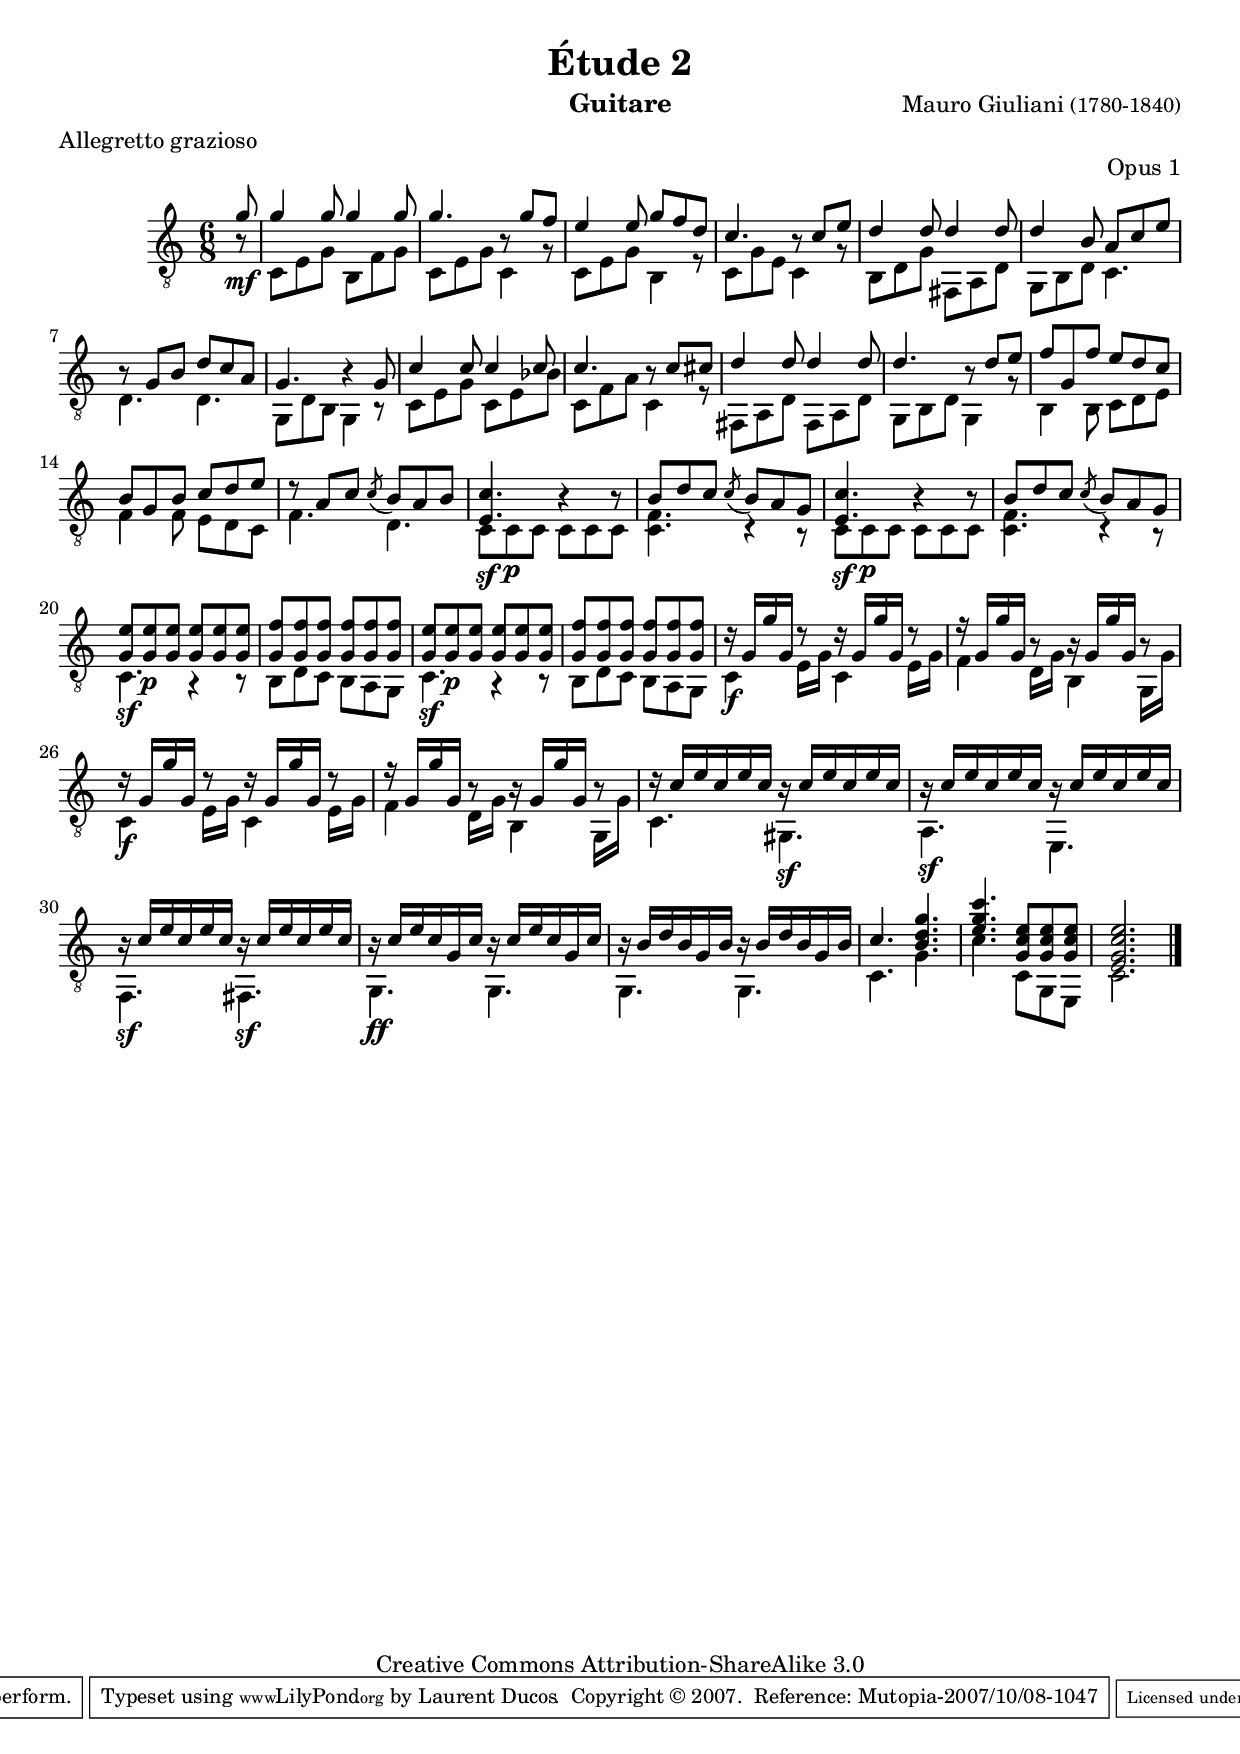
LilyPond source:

\version "2.10.33"

\header {
	title = "Étude 2"
	subtitle = ""
	poet = ""
	composer = \markup { "Mauro Giuliani" \small "(1780-1840)" }
	meter = "Allegretto grazioso"
	opus = "Opus 1"
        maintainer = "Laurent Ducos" 
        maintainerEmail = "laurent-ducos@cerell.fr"
	arranger = ""
	instrument = "Guitare"
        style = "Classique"
	dedication = ""
	piece = ""
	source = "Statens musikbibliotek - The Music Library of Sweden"
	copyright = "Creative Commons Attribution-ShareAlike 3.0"

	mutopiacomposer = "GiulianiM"
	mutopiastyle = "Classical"
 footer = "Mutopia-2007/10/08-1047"
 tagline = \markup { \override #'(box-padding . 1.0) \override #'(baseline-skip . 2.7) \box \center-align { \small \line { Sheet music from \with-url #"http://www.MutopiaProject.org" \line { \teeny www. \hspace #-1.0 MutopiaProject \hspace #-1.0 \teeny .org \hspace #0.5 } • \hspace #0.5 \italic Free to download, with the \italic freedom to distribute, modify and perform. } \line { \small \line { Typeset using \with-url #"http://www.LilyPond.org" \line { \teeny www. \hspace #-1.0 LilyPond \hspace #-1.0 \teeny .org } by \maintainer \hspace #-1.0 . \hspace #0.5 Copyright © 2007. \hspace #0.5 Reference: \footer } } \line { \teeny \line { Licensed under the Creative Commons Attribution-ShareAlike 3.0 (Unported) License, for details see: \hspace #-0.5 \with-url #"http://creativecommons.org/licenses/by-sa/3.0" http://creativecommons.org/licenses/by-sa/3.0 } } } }
}

global =  {
   \set Staff.midiInstrument = "acoustic guitar (nylon)"   
   \clef "G_8" 
   \time 6/8 
   \key c \major
   } 


soprano = \relative c' 
{
   \stemUp
\partial 8 g'8
g4 g8 g4 g8
g4. r8 g8 f
e4 e8 g f d
c4. r8 c e
d4 d8 d4 d8
d4 b8 a c e
r g, b d c a
g4. r4 g8
c4 c8 c4 c8
c4. r8 c cis
d4 d8 d4 d8
d4. r8 d e
f g, f' e d c
b g b c d e
r8 a, c \acciaccatura c b a b
%%nouveau
<e, c'>4. r4 r8
b' d c \acciaccatura c b a g
<e c'>4. r4 r8
b' d c \acciaccatura c b a g
%%fin
<g e'> <g e'>\p <g e'> <g e'> <g e'> <g e'>
<g f'> <g f'> <g f'> <g f'> <g f'> <g f'>
<g e'> <g e'>\p <g e'> <g e'> <g e'> <g e'>
<g f'> <g f'> <g f'> <g f'> <g f'> <g f'>
r16 g g' g, r8 r16 g g' g, r8
r16 g g' g, r8 r16 g g' g, r8
r16 g g' g, r8 r16 g g' g, r8
r16 g g' g, r8 r16 g g' g, r8
r16 c e c e c r c e c e c 
r c e c e c r c e c e c 
r c e c e c r c e c e c 
r c e c g c r c e c g c
r b d b g b r b d b g b
c4. <b d g>
<e g c> <g, c e>8 <g c e> <g c e>
<e g c e>2.
}

basse = \relative c
 {
   \stemDown
\partial 8 r8\mf
c8 e g b, f' g
c, e g c,4 r8
c e g b,4 r8
c g' e c4 r8
b d g fis, a d
g, b d c4.
d d
g,8 d' b g4 r8
c e g c, e bes'
c, f a c,4 r8
fis,8 a d fis, a d 
g, b d g,4 r8
b4 b8 c d e
f4 f8 e d c
f4. d
%%re
c8\sf c\p c c c c
<c f>4. r4 r8
c8\sf c\p c c c c
<c f>4. r4 r8
%%fin
c4.\sf r4 r8
b8 d c b a g
c4.\sf r4 r8
b8 d c b a g
c4\f e16 g c,4 e16 g
f4 d16 g b,4 g16 g'
c,4\f e16 g c,4 e16 g
f4 d16 g b,4 g16 g'
c,4. gis\sf
a\sf e
f\sf fis\sf
g\ff g
g g
c4. g'
c c,8 g e
c'2. \bar"|."
}

\score {
  {
    <<
      \new Staff = "giuliani-opus1" << 
        \global
        \new Voice = "voix1" { \soprano }
        \new Voice = "voix2" { \basse }
      >>   
    >>
  }
\layout { }

\midi {
    \context {
      \Score
      tempoWholesPerMinute = #(ly:make-moment 132 8)
      }
    }
}
